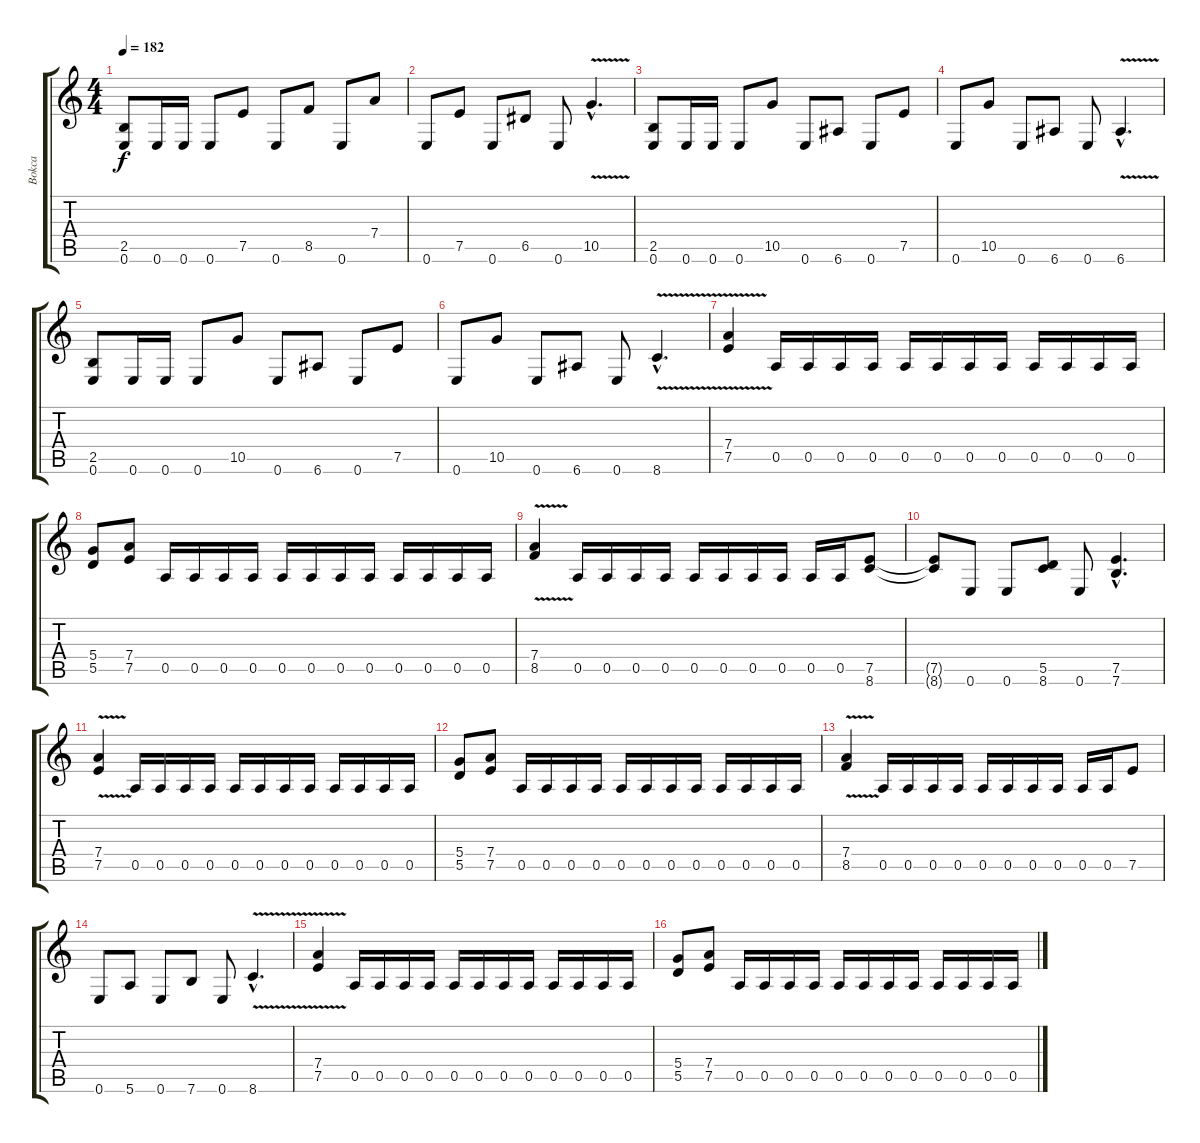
\track ("Bokca" "Bokca") {instrument distortionguitar}
\staff {score tabs}
\tuning (E4 B3 G3 D3 A2 E2) {hide}
\ts (4 4)
\tempo 182
\clef g2
\ks c
(2.5 0.6).8{dy f} 0.6.16 0.6.16 0.6.8 7.5.8 0.6.8 8.5.8 0.6.8 7.4.8 |
0.6.8 7.5.8 0.6.8 6.5.8 0.6.8 10.5{v hac}.4{d} |
(2.5 0.6).8 0.6.16 0.6.16 0.6.8 10.5.8 0.6.8 6.6.8 0.6.8 7.5.8 |
0.6.8 10.5.8 0.6.8 6.6.8 0.6.8 6.6{v hac}.4{d} |
(2.5 0.6).8 0.6.16 0.6.16 0.6.8 10.5.8 0.6.8 6.6.8 0.6.8 7.5.8 |
0.6.8 10.5.8 0.6.8 6.6.8 0.6.8 8.6{v hac}.4{d} |
(7.4 7.5{v}).4 0.5.16 0.5.16 0.5.16 0.5.16 0.5.16 0.5.16 0.5.16 0.5.16 0.5.16 0.5.16 0.5.16 0.5.16 |
(5.4 5.5).8 (7.4 7.5).8 0.5.16 0.5.16 0.5.16 0.5.16 0.5.16 0.5.16 0.5.16 0.5.16 0.5.16 0.5.16 0.5.16 0.5.16 |
(7.4 8.5{v}).4 0.5.16 0.5.16 0.5.16 0.5.16 0.5.16 0.5.16 0.5.16 0.5.16 0.5.16 0.5.16 (7.5 8.6).8 |
(7.5{t} 8.6{t}).8 0.6.8 0.6.8 (5.5 8.6).8 0.6.8 (7.5{hac} 7.6{hac}).4{d} |
(7.4 7.5{v}).4 0.5.16 0.5.16 0.5.16 0.5.16 0.5.16 0.5.16 0.5.16 0.5.16 0.5.16 0.5.16 0.5.16 0.5.16 |
(5.4 5.5).8 (7.4 7.5).8 0.5.16 0.5.16 0.5.16 0.5.16 0.5.16 0.5.16 0.5.16 0.5.16 0.5.16 0.5.16 0.5.16 0.5.16 |
(7.4 8.5{v}).4 0.5.16 0.5.16 0.5.16 0.5.16 0.5.16 0.5.16 0.5.16 0.5.16 0.5.16 0.5.16 7.5.8 |
0.6.8 5.6.8 0.6.8 7.6.8 0.6.8 8.6{v hac}.4{d} |
(7.4 7.5{v}).4 0.5.16 0.5.16 0.5.16 0.5.16 0.5.16 0.5.16 0.5.16 0.5.16 0.5.16 0.5.16 0.5.16 0.5.16 |
(5.4 5.5).8 (7.4 7.5).8 0.5.16 0.5.16 0.5.16 0.5.16 0.5.16 0.5.16 0.5.16 0.5.16 0.5.16 0.5.16 0.5.16 0.5.16
